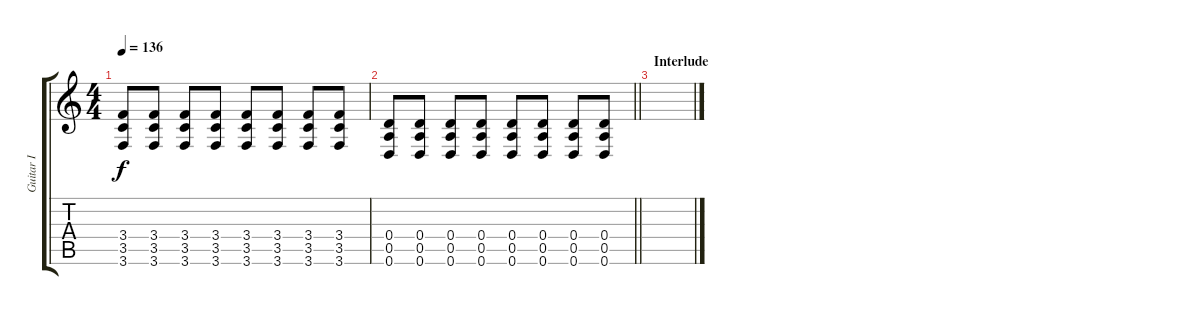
\track ("Guitar I" "Guitar I") {instrument distortionguitar}
\staff {score tabs}
\tuning (E4 B3 G3 D3 A2 D2) {hide}
\ts (4 4)
\tempo 136
\clef g2
\ks c
(3.4 3.5 3.6).8{dy f} (3.4 3.5 3.6).8 (3.4 3.5 3.6).8 (3.4 3.5 3.6).8 (3.4 3.5 3.6).8 (3.4 3.5 3.6).8 (3.4 3.5 3.6).8 (3.4 3.5 3.6).8 |
\barLineRight lightlight
(0.4 0.5 0.6).8 (0.4 0.5 0.6).8 (0.4 0.5 0.6).8 (0.4 0.5 0.6).8 (0.4 0.5 0.6).8 (0.4 0.5 0.6).8 (0.4 0.5 0.6).8 (0.4 0.5 0.6).8 |
\section ("" "Interlude")
